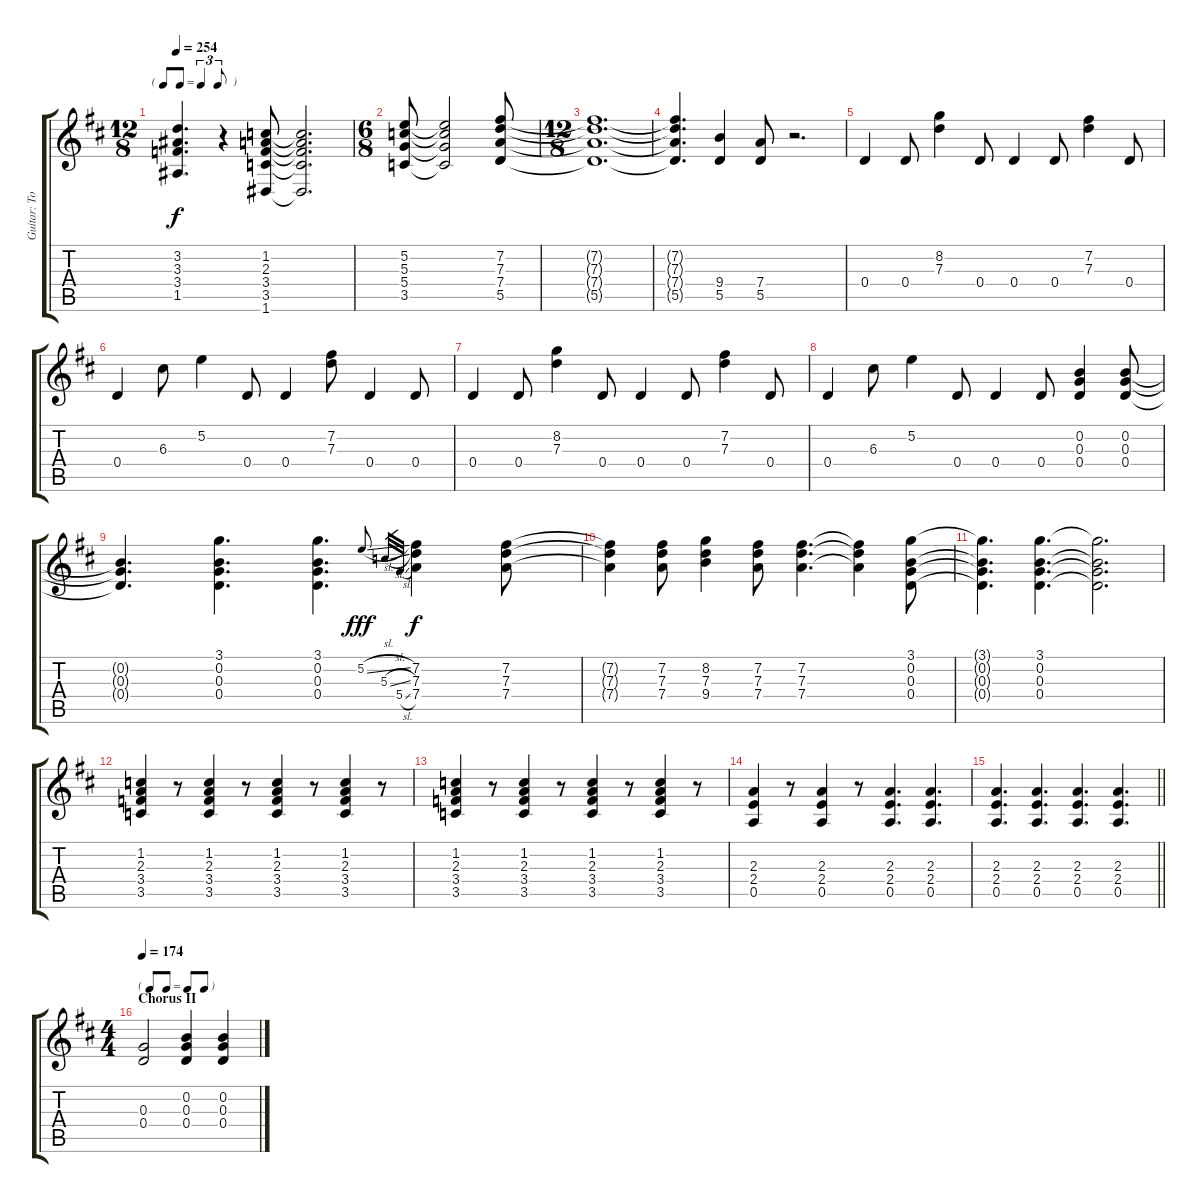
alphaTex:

\track ("Guitar: Todd" "Guitar: To") {instrument distortionguitar}
\staff {score tabs}
\tuning (E4 B3 G3 D3 A2 D2) {hide}
\ts (12 8)
\tf triplet8th
\tempo 254
\clef g2
\ks d
(3.2 3.3 3.4 1.5).4{d dy f} r.4 (1.2 2.3 3.4 3.5 1.6).8 (1.2{t} 2.3{t} 3.4{t} 3.5{t} 1.6{t}).2{d} |
\ts (6 8)
(5.2 5.3 5.4 3.5).8 (5.2{t} 5.3{t} 5.4{t} 3.5{t}).2 (7.2 7.3 7.4 5.5).8 |
\ts (12 8)
(7.2{t} 7.3{t} 7.4{t} 5.5{t}).1{d} |
(7.2{t} 7.3{t} 7.4{t} 5.5{t}).4{d} (9.4 5.5).4 (7.4 5.5).8 r.2{d} |
0.4.4 0.4.8 (8.2 7.3).4 0.4.8 0.4.4 0.4.8 (7.2 7.3).4 0.4.8 |
0.4.4 6.3.8 5.2.4 0.4.8 0.4.4 (7.2 7.3).8 0.4.4 0.4.8 |
0.4.4 0.4.8 (8.2 7.3).4 0.4.8 0.4.4 0.4.8 (7.2 7.3).4 0.4.8 |
0.4.4 6.3.8 5.2.4 0.4.8 0.4.4 0.4.8 (0.2 0.3 0.4).4 (0.2 0.3 0.4).8 |
(0.2{t} 0.3{t} 0.4{t}).4{d} (3.1 0.2 0.3 0.4).4{d} (3.1 0.2 0.3 0.4).4{d} 5.2{sl}.32{gr onbeat dy fff} 5.3{sl}.32{gr} 5.4{sl}.32{gr} (7.2 7.3 7.4).4{dy f} (7.2 7.3 7.4).8 |
(7.2{t} 7.3{t} 7.4{t}).4 (7.2 7.3 7.4).8 (8.2 7.3 9.4).4 (7.2 7.3 7.4).8 (7.2 7.3 7.4).4{d} (7.2{t} 7.3{t} 7.4{t}).4 (3.1 0.2 0.3 0.4).8 |
(3.1{t} 0.2{t} 0.3{t} 0.4{t}).4{d} (3.1 0.2 0.3 0.4).4{d} (3.1{t} 0.2{t} 0.3{t} 0.4{t}).2{d} |
(1.2 2.3 3.4 3.5).4 r.8 (1.2 2.3 3.4 3.5).4 r.8 (1.2 2.3 3.4 3.5).4 r.8 (1.2 2.3 3.4 3.5).4 r.8 |
(1.2 2.3 3.4 3.5).4 r.8 (1.2 2.3 3.4 3.5).4 r.8 (1.2 2.3 3.4 3.5).4 r.8 (1.2 2.3 3.4 3.5).4 r.8 |
(2.3 2.4 0.5).4 r.8 (2.3 2.4 0.5).4 r.8 (2.3 2.4 0.5).4{d} (2.3 2.4 0.5).4{d} |
\barLineRight lightlight
(2.3 2.4 0.5).4{d} (2.3 2.4 0.5).4{d} (2.3 2.4 0.5).4{d} (2.3 2.4 0.5).4{d} |
\ts (4 4)
\tf none
\section ("" "Chorus II")
\tempo 174
(0.3 0.4).2 (0.2 0.3 0.4).4 (0.2 0.3 0.4).4
